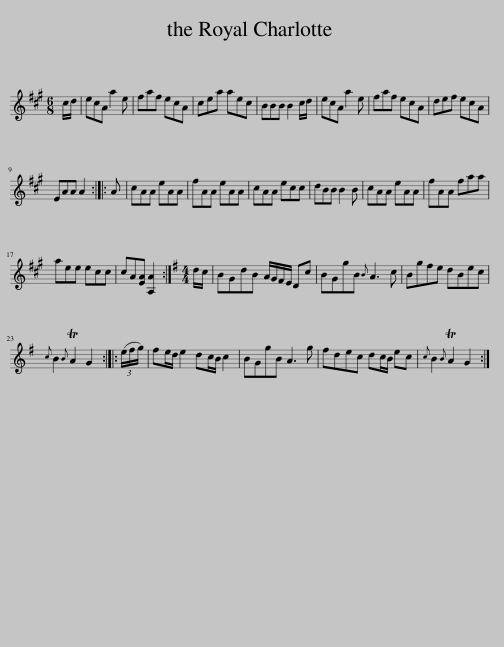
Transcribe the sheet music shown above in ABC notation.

X:1
L:1/8
M:6/8
I:linebreak $
K:A
V:1 treble
V:1
 c/d/ | ecA a2 e | faf ecA | cea aec | BBB B2 c/d/ | %5
 ecA a2 e | faf ecA | def ecA |$ EAA A2 :: A | %10
 cAA eAA | fAA eAA | cAA ecc | dBB B2 B | cAA eAA | %15
 fAA faa |$ aee ecc | cA[EA] [A,A]2 :|[K:G][M:4/4] d/c/ | BGdB A/G/F/E/ Dc | %20
 BGgB{B} A3 c | Bgfe dBec |${c} B2{B} TA2 G2 :: (3(e/f/g/) | fe/d/ e2 dc/B/ c2 | %25
 BGgB A3 g | fdec dc/B/ ec |{c} B2{B} TA2 G2 :| %28
